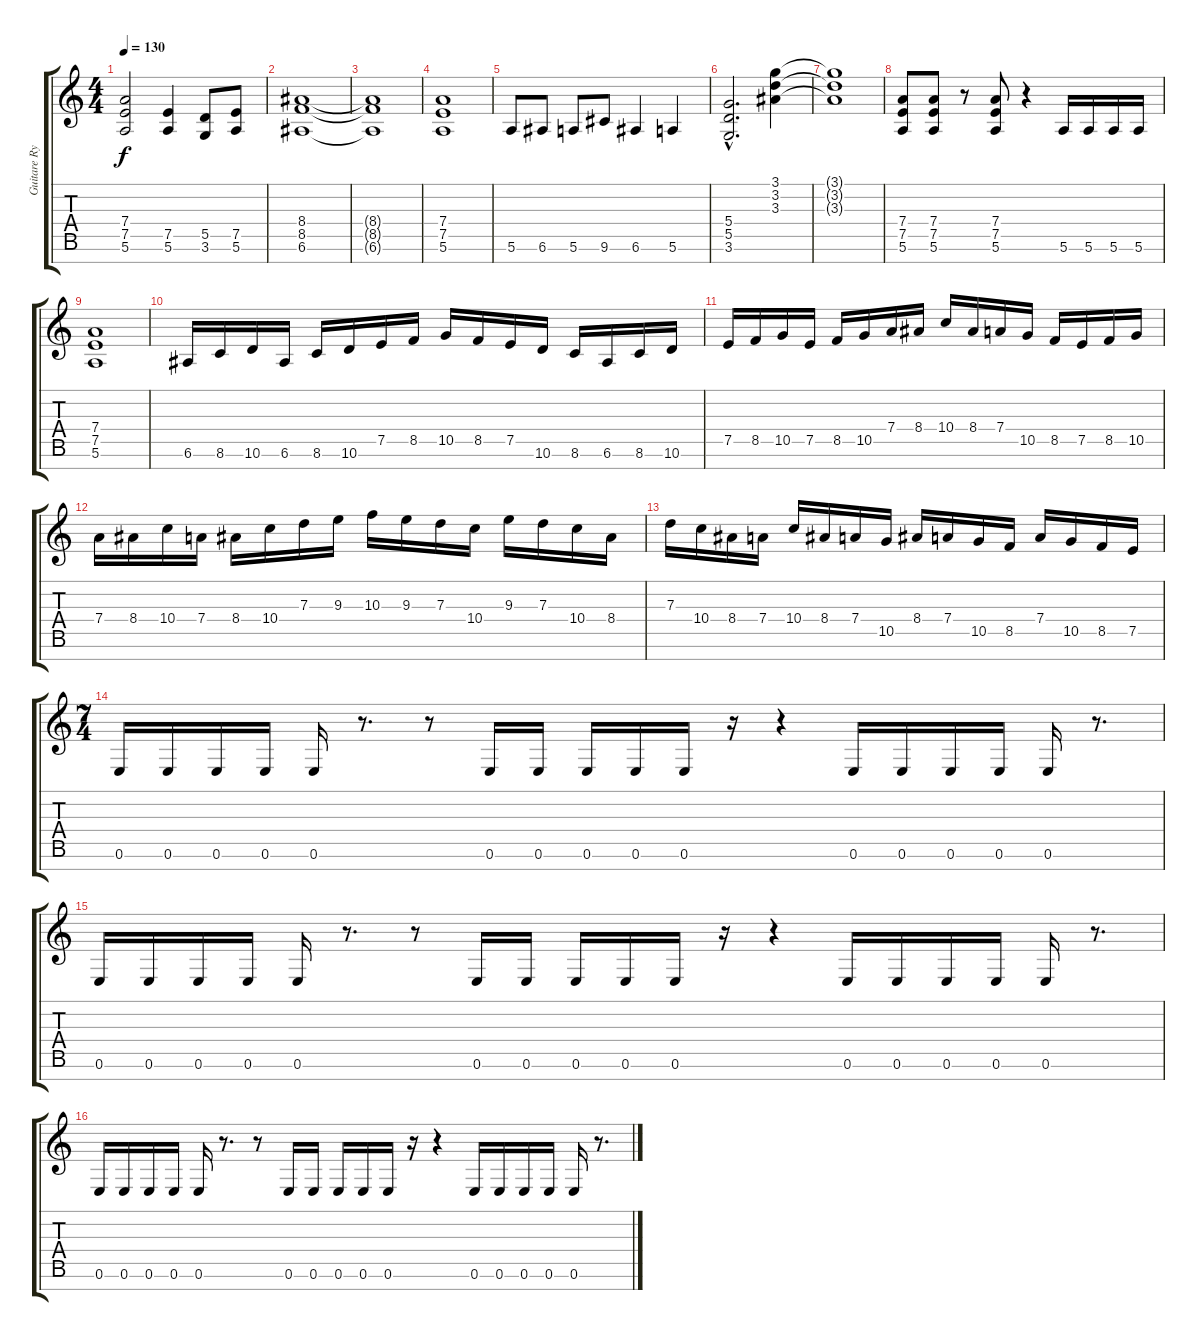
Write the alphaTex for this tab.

\track ("Guitare Rythmique" "Guitare Ry") {instrument overdrivenguitar}
\staff {score tabs}
\tuning (E4 B3 G3 D3 A2 E2 B1) {hide}
\ts (4 4)
\tempo 130
\clef g2
\ks c
(7.4{t} 7.5{t} 5.6{t}).2{dy f} (7.5 5.6).4 (5.5 3.6).8 (7.5 5.6).8 |
(8.4 8.5 6.6).1 |
(8.4{t} 8.5{t} 6.6{t}).1 |
(7.4 7.5 5.6).1 |
5.6.8 6.6.8 5.6.8 9.6.8 6.6.4 5.6.4 |
(5.4{hac} 5.5{hac} 3.6{hac}).2{d} (3.1 3.2 3.3).4 |
(3.1{t} 3.2{t} 3.3{t}).1 |
(7.4 7.5 5.6).8 (7.4 7.5 5.6).8 r.8 (7.4 7.5 5.6).8 r.4 5.6.16 5.6.16 5.6.16 5.6.16 |
(7.4 7.5 5.6).1 |
6.6.16 8.6.16 10.6.16 6.6.16 8.6.16 10.6.16 7.5.16 8.5.16 10.5.16 8.5.16 7.5.16 10.6.16 8.6.16 6.6.16 8.6.16 10.6.16 |
7.5.16 8.5.16 10.5.16 7.5.16 8.5.16 10.5.16 7.4.16 8.4.16 10.4.16 8.4.16 7.4.16 10.5.16 8.5.16 7.5.16 8.5.16 10.5.16 |
7.4.16 8.4.16 10.4.16 7.4.16 8.4.16 10.4.16 7.3.16 9.3.16 10.3.16 9.3.16 7.3.16 10.4.16 9.3.16 7.3.16 10.4.16 8.4.16 |
7.3.16 10.4.16 8.4.16 7.4.16 10.4.16 8.4.16 7.4.16 10.5.16 8.4.16 7.4.16 10.5.16 8.5.16 7.4.16 10.5.16 8.5.16 7.5.16 |
\ts (7 4)
0.6.16 0.6.16 0.6.16 0.6.16 0.6.16 r.8{d} r.8 0.6.16 0.6.16 0.6.16 0.6.16 0.6.16 r.16 r.4 0.6.16 0.6.16 0.6.16 0.6.16 0.6.16 r.8{d} |
0.6.16 0.6.16 0.6.16 0.6.16 0.6.16 r.8{d} r.8 0.6.16 0.6.16 0.6.16 0.6.16 0.6.16 r.16 r.4 0.6.16 0.6.16 0.6.16 0.6.16 0.6.16 r.8{d} |
0.6.16 0.6.16 0.6.16 0.6.16 0.6.16 r.8{d} r.8 0.6.16 0.6.16 0.6.16 0.6.16 0.6.16 r.16 r.4 0.6.16 0.6.16 0.6.16 0.6.16 0.6.16 r.8{d}
